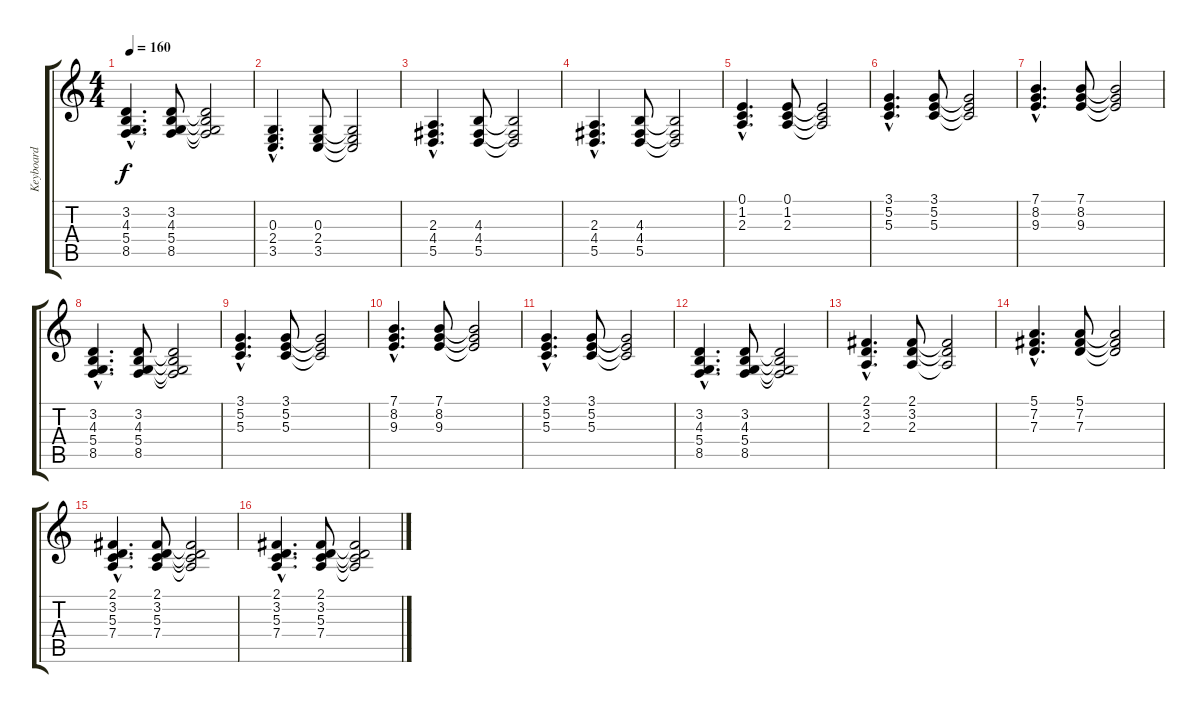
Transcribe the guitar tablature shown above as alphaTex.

\track ("Keyboard" "Keyboard") {instrument electricpiano1}
\staff {score tabs}
\tuning (E4 B3 G3 D3 A2 E2) {hide}
\ts (4 4)
\tempo 160
\clef g2
\ks c
(3.2{hac} 4.3{hac} 5.4{hac} 8.5{hac}).4{d dy f} (3.2 4.3 5.4 8.5).8 (3.2{t} 4.3{t} 5.4{t} 8.5{t}).2 |
(0.3{hac} 2.4{hac} 3.5{hac}).4{d} (0.3 2.4 3.5).8 (0.3{t} 2.4{t} 3.5{t}).2 |
(2.3{hac} 4.4{hac} 5.5{hac}).4{d} (4.3 4.4 5.5).8 (4.3{t} 4.4{t} 5.5{t}).2 |
(2.3{hac} 4.4{hac} 5.5{hac}).4{d} (4.3 4.4 5.5).8 (4.3{t} 4.4{t} 5.5{t}).2 |
(0.1{hac} 1.2{hac} 2.3{hac}).4{d} (0.1 1.2 2.3).8 (0.1{t} 1.2{t} 2.3{t}).2 |
(3.1{hac} 5.2{hac} 5.3{hac}).4{d} (3.1 5.2 5.3).8 (3.1{t} 5.2{t} 5.3{t}).2 |
(7.1{hac} 8.2{hac} 9.3{hac}).4{d} (7.1 8.2 9.3).8 (7.1{t} 8.2{t} 9.3{t}).2 |
(3.2{hac} 4.3{hac} 5.4{hac} 8.5{hac}).4{d} (3.2 4.3 5.4 8.5).8 (3.2{t} 4.3{t} 5.4{t} 8.5{t}).2 |
(3.1{hac} 5.2{hac} 5.3{hac}).4{d} (3.1 5.2 5.3).8 (3.1{t} 5.2{t} 5.3{t}).2 |
(7.1{hac} 8.2{hac} 9.3{hac}).4{d} (7.1 8.2 9.3).8 (7.1{t} 8.2{t} 9.3{t}).2 |
(3.1{hac} 5.2{hac} 5.3{hac}).4{d} (3.1 5.2 5.3).8 (3.1{t} 5.2{t} 5.3{t}).2 |
(3.2{hac} 4.3{hac} 5.4{hac} 8.5{hac}).4{d} (3.2 4.3 5.4 8.5).8 (3.2{t} 4.3{t} 5.4{t} 8.5{t}).2 |
(2.1{hac} 3.2{hac} 2.3{hac}).4{d} (2.1 3.2 2.3).8 (2.1{t} 3.2{t} 2.3{t}).2 |
(5.1{hac} 7.2{hac} 7.3{hac}).4{d} (5.1 7.2 7.3).8 (5.1{t} 7.2{t} 7.3{t}).2 |
(2.1{hac} 3.2{hac} 5.3{hac} 7.4{hac}).4{d} (2.1 3.2 5.3 7.4).8 (2.1{t} 3.2{t} 5.3{t} 7.4{t}).2 |
(2.1{hac} 3.2{hac} 5.3{hac} 7.4{hac}).4{d} (2.1 3.2 5.3 7.4).8 (2.1{t} 3.2{t} 5.3{t} 7.4{t}).2
